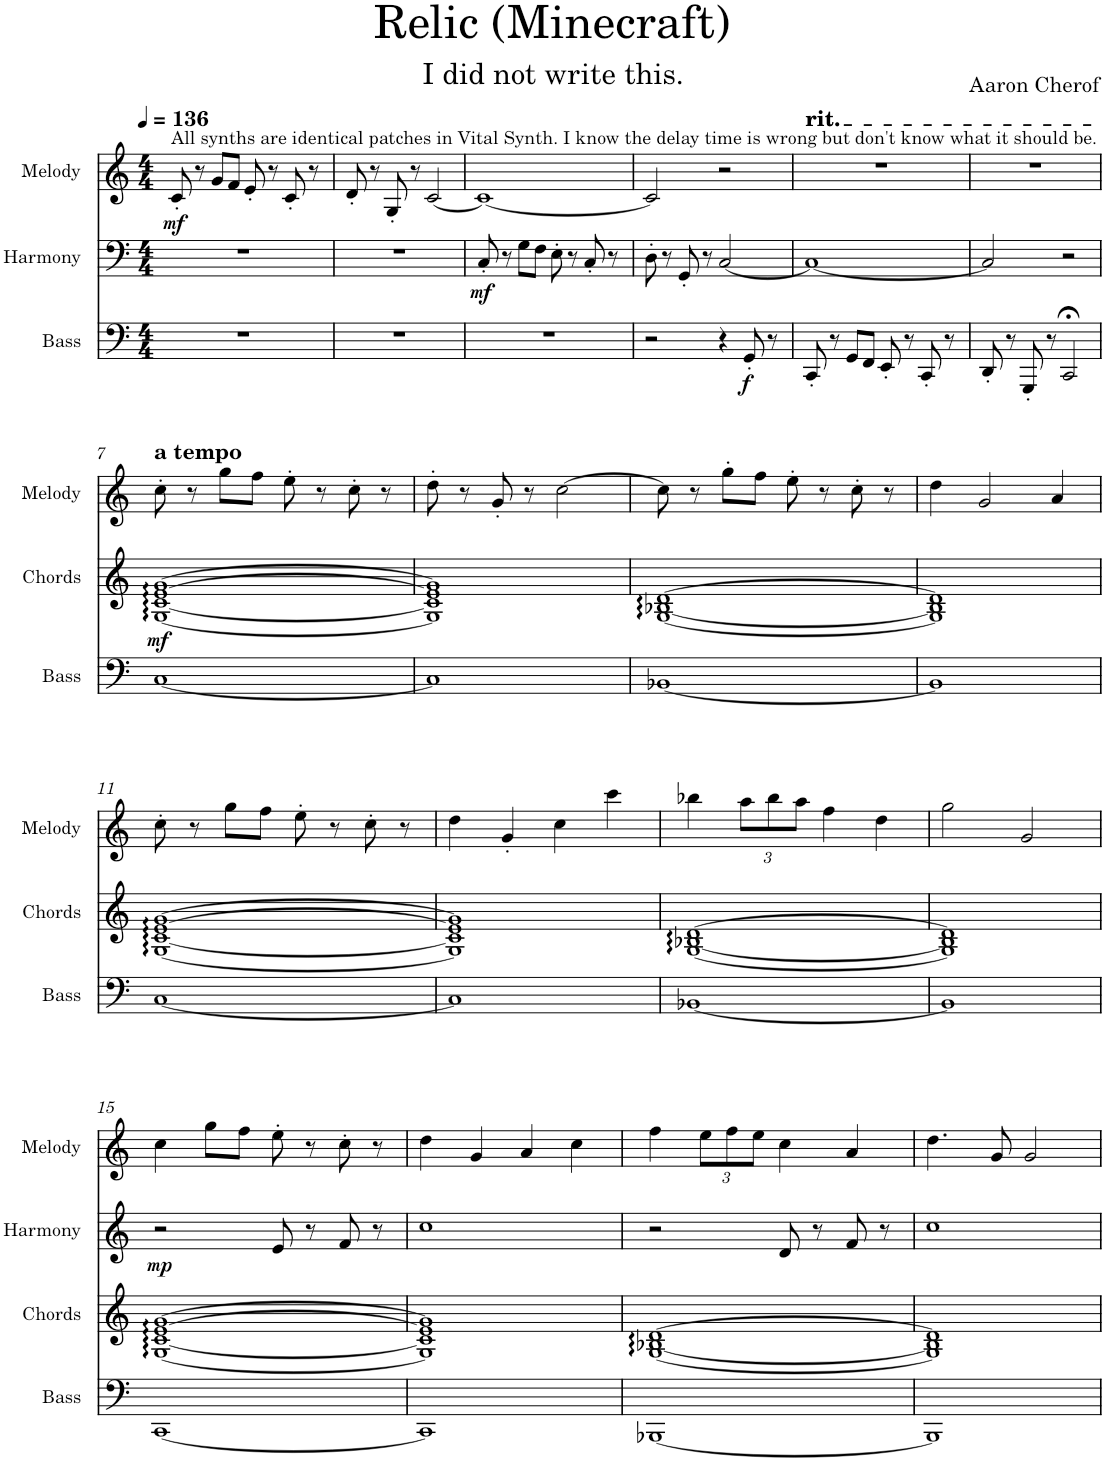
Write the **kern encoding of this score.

**kern	**dynam	**kern	**dynam	**kern	**dynam	**kern	**dynam
*part4	*part4	*part3	*part3	*part2	*part2	*part1	*part1
*staff4	*staff4	*staff3	*staff3	*staff2	*staff2	*staff1	*staff1
*I"Bass	*	*I"Chords	*	*I"Harmony	*	*I"Melody	*
*I'Bass	*	*I'Chords	*	*I'Harmony	*	*I'Melody	*
*	*	*stria5	*	*	*	*	*
*clefF4	*	*clefG2	*	*clefF4	*	*clefG2	*
*k[]	*	*k[]	*	*k[]	*	*k[]	*
*M4/4	*	*M4/4	*	*M4/4	*	*M4/4	*
*MM136	*	*MM136	*	*MM136	*	*MM136	*
=1	=1	=1	=1	=1	=1	=1	=1
!	!	!	!	!	!	!LO:TX:a:t=All synths are identical patches in Vital Synth. I know the delay time is wrong but don't know what it should be.	!
!	!	!	!	!	!	!	!LO:DY:b
1r	.	1r	.	1r	.	8c'/	mf
.	.	.	.	.	.	8r	.
.	.	.	.	.	.	8g/L	.
.	.	.	.	.	.	8f/J	.
.	.	.	.	.	.	8e'/	.
.	.	.	.	.	.	8r	.
.	.	.	.	.	.	8c'/	.
.	.	.	.	.	.	8r	.
=2	=2	=2	=2	=2	=2	=2	=2
1r	.	1r	.	1r	.	8d'/	.
.	.	.	.	.	.	8r	.
.	.	.	.	.	.	8G'/	.
.	.	.	.	.	.	8r	.
.	.	.	.	.	.	[2c/	.
=3	=3	=3	=3	=3	=3	=3	=3
!	!	!	!	!	!LO:DY:b	!	!
1r	.	1r	.	8C'/	mf	1c_	.
.	.	.	.	8r	.	.	.
.	.	.	.	8G\L	.	.	.
.	.	.	.	8F\J	.	.	.
.	.	.	.	8E'\	.	.	.
.	.	.	.	8r	.	.	.
.	.	.	.	8C'/	.	.	.
.	.	.	.	8r	.	.	.
=4	=4	=4	=4	=4	=4	=4	=4
2r	.	1r	.	8D'\	.	2c/]	.
.	.	.	.	8r	.	.	.
.	.	.	.	8GG'/	.	.	.
.	.	.	.	8r	.	.	.
4r	.	.	.	[2C/	.	2r	.
!	!LO:DY:b	!	!	!	!	!	!
8GG'/	f	.	.	.	.	.	.
8r	.	.	.	.	.	.	.
=5	=5	=5	=5	=5	=5	=5	=5
!	!	!	!	!	!	!LO:TX:a:t=rit.	!
!	!	!	!	!	!	!LO:TX:a:t=rit.	!
8CC'/	.	1r	.	1C_	.	1r	.
8r	.	.	.	.	.	.	.
8GG/L	.	.	.	.	.	.	.
8FF/J	.	.	.	.	.	.	.
8EE'/	.	.	.	.	.	.	.
8r	.	.	.	.	.	.	.
8CC'/	.	.	.	.	.	.	.
8r	.	.	.	.	.	.	.
=6	=6	=6	=6	=6	=6	=6	=6
8DD'/	.	1r	.	2C/]	.	1r	.
8r	.	.	.	.	.	.	.
8GGG'/	.	.	.	.	.	.	.
8r	.	.	.	.	.	.	.
2CC;</	.	.	.	2r	.	.	.
!!LO:LB:g=z
=7	=7	=7	=7	=7	=7	=7	=7
!	!	!	!	!	!	!LO:TX:a:B:t=a tempo	!
!	!	!	!LO:DY:b	!	!	!	!
[1C	.	[1G [1c [1e [1g	mf	1r	.	8cc'\	.
.	.	.	.	.	.	8r	.
.	.	.	.	.	.	8gg\L	.
.	.	.	.	.	.	8ff\J	.
.	.	.	.	.	.	8ee'\	.
.	.	.	.	.	.	8r	.
.	.	.	.	.	.	8cc'\	.
.	.	.	.	.	.	8r	.
=8	=8	=8	=8	=8	=8	=8	=8
1C]	.	1G] 1c] 1e] 1g]	.	1r	.	8dd'\	.
.	.	.	.	.	.	8r	.
.	.	.	.	.	.	8g'/	.
.	.	.	.	.	.	8r	.
.	.	.	.	.	.	[2cc\	.
=9	=9	=9	=9	=9	=9	=9	=9
[1BB-X	.	[1G [1B-X [1d	.	1r	.	8cc\]	.
.	.	.	.	.	.	8r	.
.	.	.	.	.	.	8gg'\L	.
.	.	.	.	.	.	8ff\J	.
.	.	.	.	.	.	8ee'\	.
.	.	.	.	.	.	8r	.
.	.	.	.	.	.	8cc'\	.
.	.	.	.	.	.	8r	.
=10	=10	=10	=10	=10	=10	=10	=10
1BB-]	.	1G] 1B-] 1d]	.	1r	.	4dd\	.
.	.	.	.	.	.	2g/	.
.	.	.	.	.	.	4a/	.
!!LO:LB:g=z
=11	=11	=11	=11	=11	=11	=11	=11
[1C	.	[1G [1c [1e [1g	.	1r	.	8cc'\	.
.	.	.	.	.	.	8r	.
.	.	.	.	.	.	8gg\L	.
.	.	.	.	.	.	8ff\J	.
.	.	.	.	.	.	8ee'\	.
.	.	.	.	.	.	8r	.
.	.	.	.	.	.	8cc'\	.
.	.	.	.	.	.	8r	.
=12	=12	=12	=12	=12	=12	=12	=12
1C]	.	1G] 1c] 1e] 1g]	.	1r	.	4dd\	.
.	.	.	.	.	.	4g'/	.
.	.	.	.	.	.	4cc\	.
.	.	.	.	.	.	4ccc\	.
=13	=13	=13	=13	=13	=13	=13	=13
[1BB-X	.	[1G [1B-X [1d	.	1r	.	4bb-X\	.
*	*	*	*	*	*	*Xbrackettup	*
.	.	.	.	.	.	12aa\L	.
.	.	.	.	.	.	12bb-\	.
.	.	.	.	.	.	12aa\J	.
.	.	.	.	.	.	4ff\	.
.	.	.	.	.	.	4dd\	.
=14	=14	=14	=14	=14	=14	=14	=14
1BB-]	.	1G] 1B-] 1d]	.	1r	.	2gg\	.
.	.	.	.	.	.	2g/	.
!!LO:LB:g=z
=15	=15	=15	=15	=15	=15	=15	=15
*	*	*	*	*clefG2	*	*	*
!	!	!	!	!	!LO:DY:b	!	!
[1CC	.	[1G [1c [1e [1g	.	2r	mp	4cc\	.
.	.	.	.	.	.	8gg\L	.
.	.	.	.	.	.	8ff\J	.
.	.	.	.	8e/	.	8ee'\	.
.	.	.	.	8r	.	8r	.
.	.	.	.	8f/	.	8cc'\	.
.	.	.	.	8r	.	8r	.
=16	=16	=16	=16	=16	=16	=16	=16
1CC]	.	1G] 1c] 1e] 1g]	.	1cc	.	4dd\	.
.	.	.	.	.	.	4g/	.
.	.	.	.	.	.	4a/	.
.	.	.	.	.	.	4cc\	.
=17	=17	=17	=17	=17	=17	=17	=17
[1BBB-X	.	[1G [1B-X [1d	.	2r	.	4ff\	.
.	.	.	.	.	.	12ee\L	.
.	.	.	.	.	.	12ff\	.
.	.	.	.	.	.	12ee\J	.
.	.	.	.	8d/	.	4cc\	.
.	.	.	.	8r	.	.	.
.	.	.	.	8f/	.	4a/	.
.	.	.	.	8r	.	.	.
=18	=18	=18	=18	=18	=18	=18	=18
1BBB-]	.	1G] 1B-] 1d]	.	1cc	.	4.dd\	.
.	.	.	.	.	.	8g/	.
.	.	.	.	.	.	2g/	.
=	=	=	=	=	=	=	=
*-	*-	*-	*-	*-	*-	*-	*-
